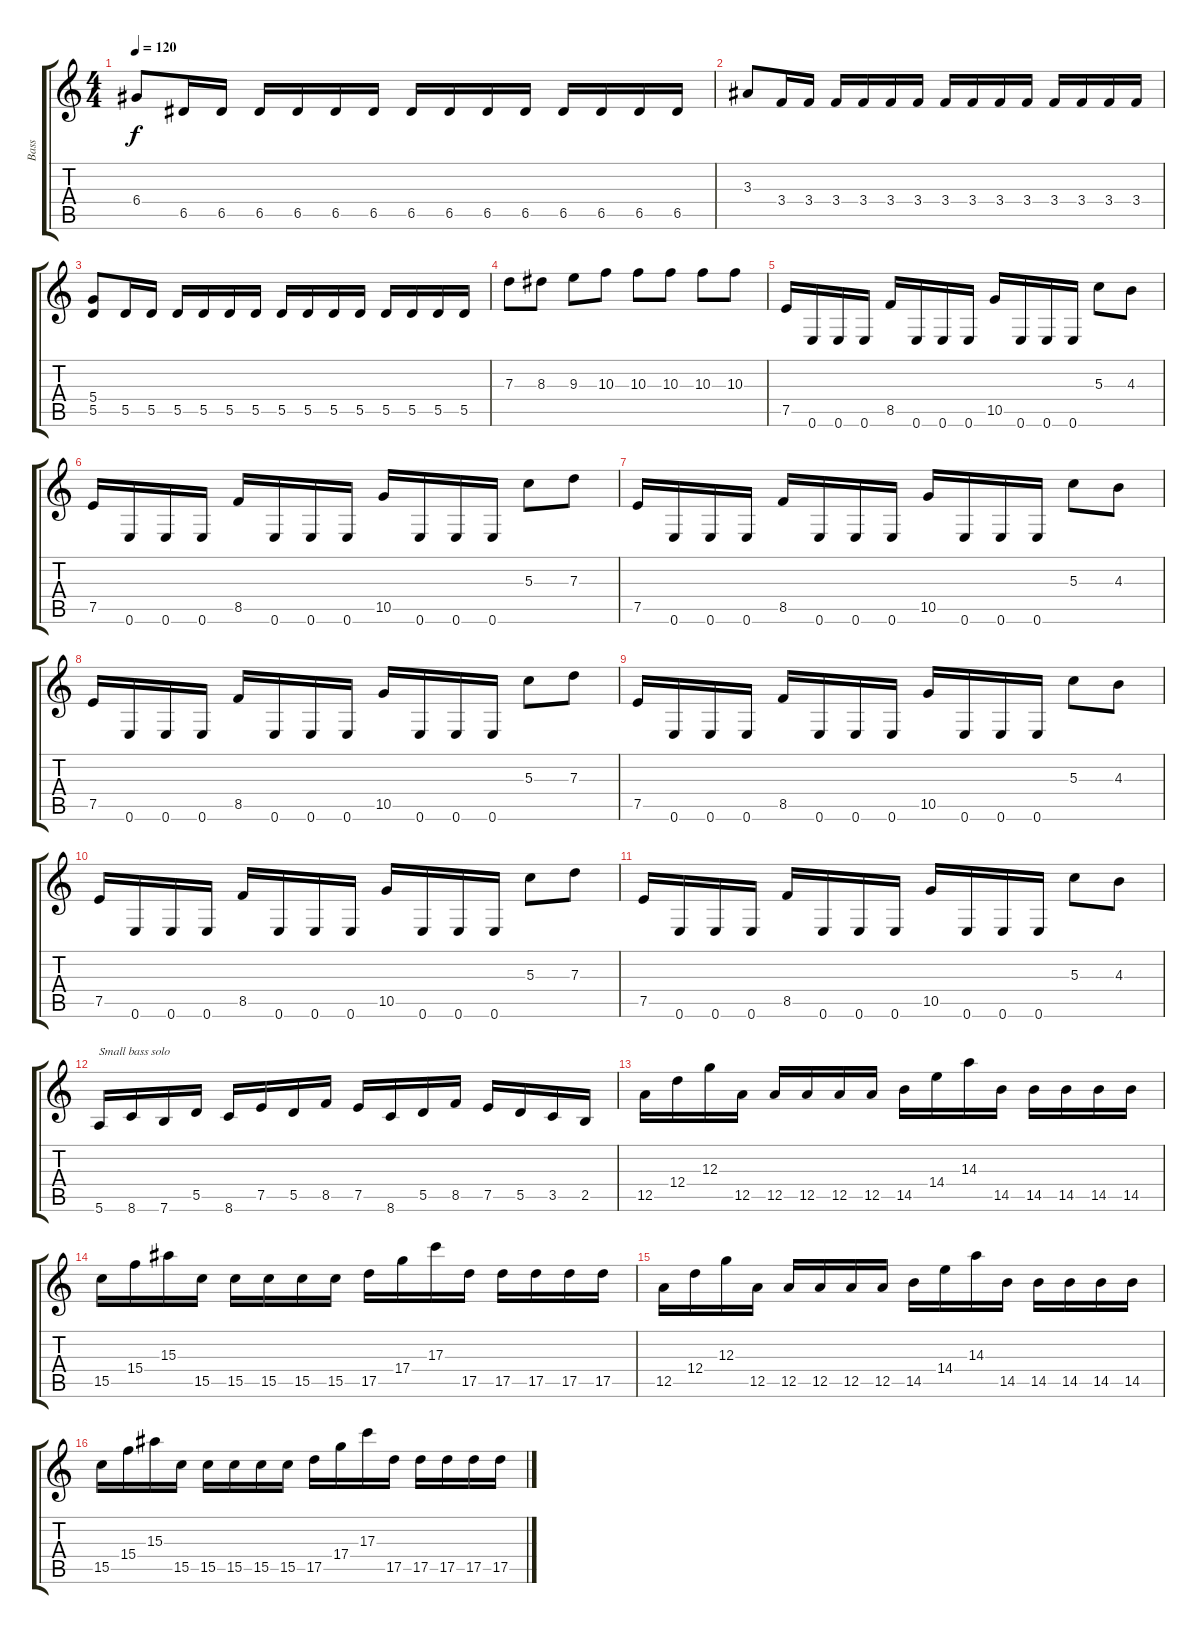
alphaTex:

\track ("Bass" "Bass") {instrument electricbassfinger}
\staff {score tabs}
\tuning (E4 B3 G3 D3 A2 E2) {hide}
\ts (4 4)
\tempo 120
\clef g2
\ks c
6.4.8{dy f} 6.5.16 6.5.16 6.5.16 6.5.16 6.5.16 6.5.16 6.5.16 6.5.16 6.5.16 6.5.16 6.5.16 6.5.16 6.5.16 6.5.16 |
3.3.8 3.4.16 3.4.16 3.4.16 3.4.16 3.4.16 3.4.16 3.4.16 3.4.16 3.4.16 3.4.16 3.4.16 3.4.16 3.4.16 3.4.16 |
(5.4 5.5).8 5.5.16 5.5.16 5.5.16 5.5.16 5.5.16 5.5.16 5.5.16 5.5.16 5.5.16 5.5.16 5.5.16 5.5.16 5.5.16 5.5.16 |
7.3.8 8.3.8 9.3.8 10.3.8 10.3.8 10.3.8 10.3.8 10.3.8 |
7.5.16 0.6.16 0.6.16 0.6.16 8.5.16 0.6.16 0.6.16 0.6.16 10.5.16 0.6.16 0.6.16 0.6.16 5.3.8 4.3.8 |
7.5.16 0.6.16 0.6.16 0.6.16 8.5.16 0.6.16 0.6.16 0.6.16 10.5.16 0.6.16 0.6.16 0.6.16 5.3.8 7.3.8 |
7.5.16 0.6.16 0.6.16 0.6.16 8.5.16 0.6.16 0.6.16 0.6.16 10.5.16 0.6.16 0.6.16 0.6.16 5.3.8 4.3.8 |
7.5.16 0.6.16 0.6.16 0.6.16 8.5.16 0.6.16 0.6.16 0.6.16 10.5.16 0.6.16 0.6.16 0.6.16 5.3.8 7.3.8 |
7.5.16 0.6.16 0.6.16 0.6.16 8.5.16 0.6.16 0.6.16 0.6.16 10.5.16 0.6.16 0.6.16 0.6.16 5.3.8 4.3.8 |
7.5.16 0.6.16 0.6.16 0.6.16 8.5.16 0.6.16 0.6.16 0.6.16 10.5.16 0.6.16 0.6.16 0.6.16 5.3.8 7.3.8 |
7.5.16 0.6.16 0.6.16 0.6.16 8.5.16 0.6.16 0.6.16 0.6.16 10.5.16 0.6.16 0.6.16 0.6.16 5.3.8 4.3.8 |
5.6.16{txt "Small bass solo"} 8.6.16 7.6.16 5.5.16 8.6.16 7.5.16 5.5.16 8.5.16 7.5.16 8.6.16 5.5.16 8.5.16 7.5.16 5.5.16 3.5.16 2.5.16 |
12.5.16 12.4.16 12.3.16 12.5.16 12.5.16 12.5.16 12.5.16 12.5.16 14.5.16 14.4.16 14.3.16 14.5.16 14.5.16 14.5.16 14.5.16 14.5.16 |
15.5.16 15.4.16 15.3.16 15.5.16 15.5.16 15.5.16 15.5.16 15.5.16 17.5.16 17.4.16 17.3.16 17.5.16 17.5.16 17.5.16 17.5.16 17.5.16 |
12.5.16 12.4.16 12.3.16 12.5.16 12.5.16 12.5.16 12.5.16 12.5.16 14.5.16 14.4.16 14.3.16 14.5.16 14.5.16 14.5.16 14.5.16 14.5.16 |
15.5.16 15.4.16 15.3.16 15.5.16 15.5.16 15.5.16 15.5.16 15.5.16 17.5.16 17.4.16 17.3.16 17.5.16 17.5.16 17.5.16 17.5.16 17.5.16
